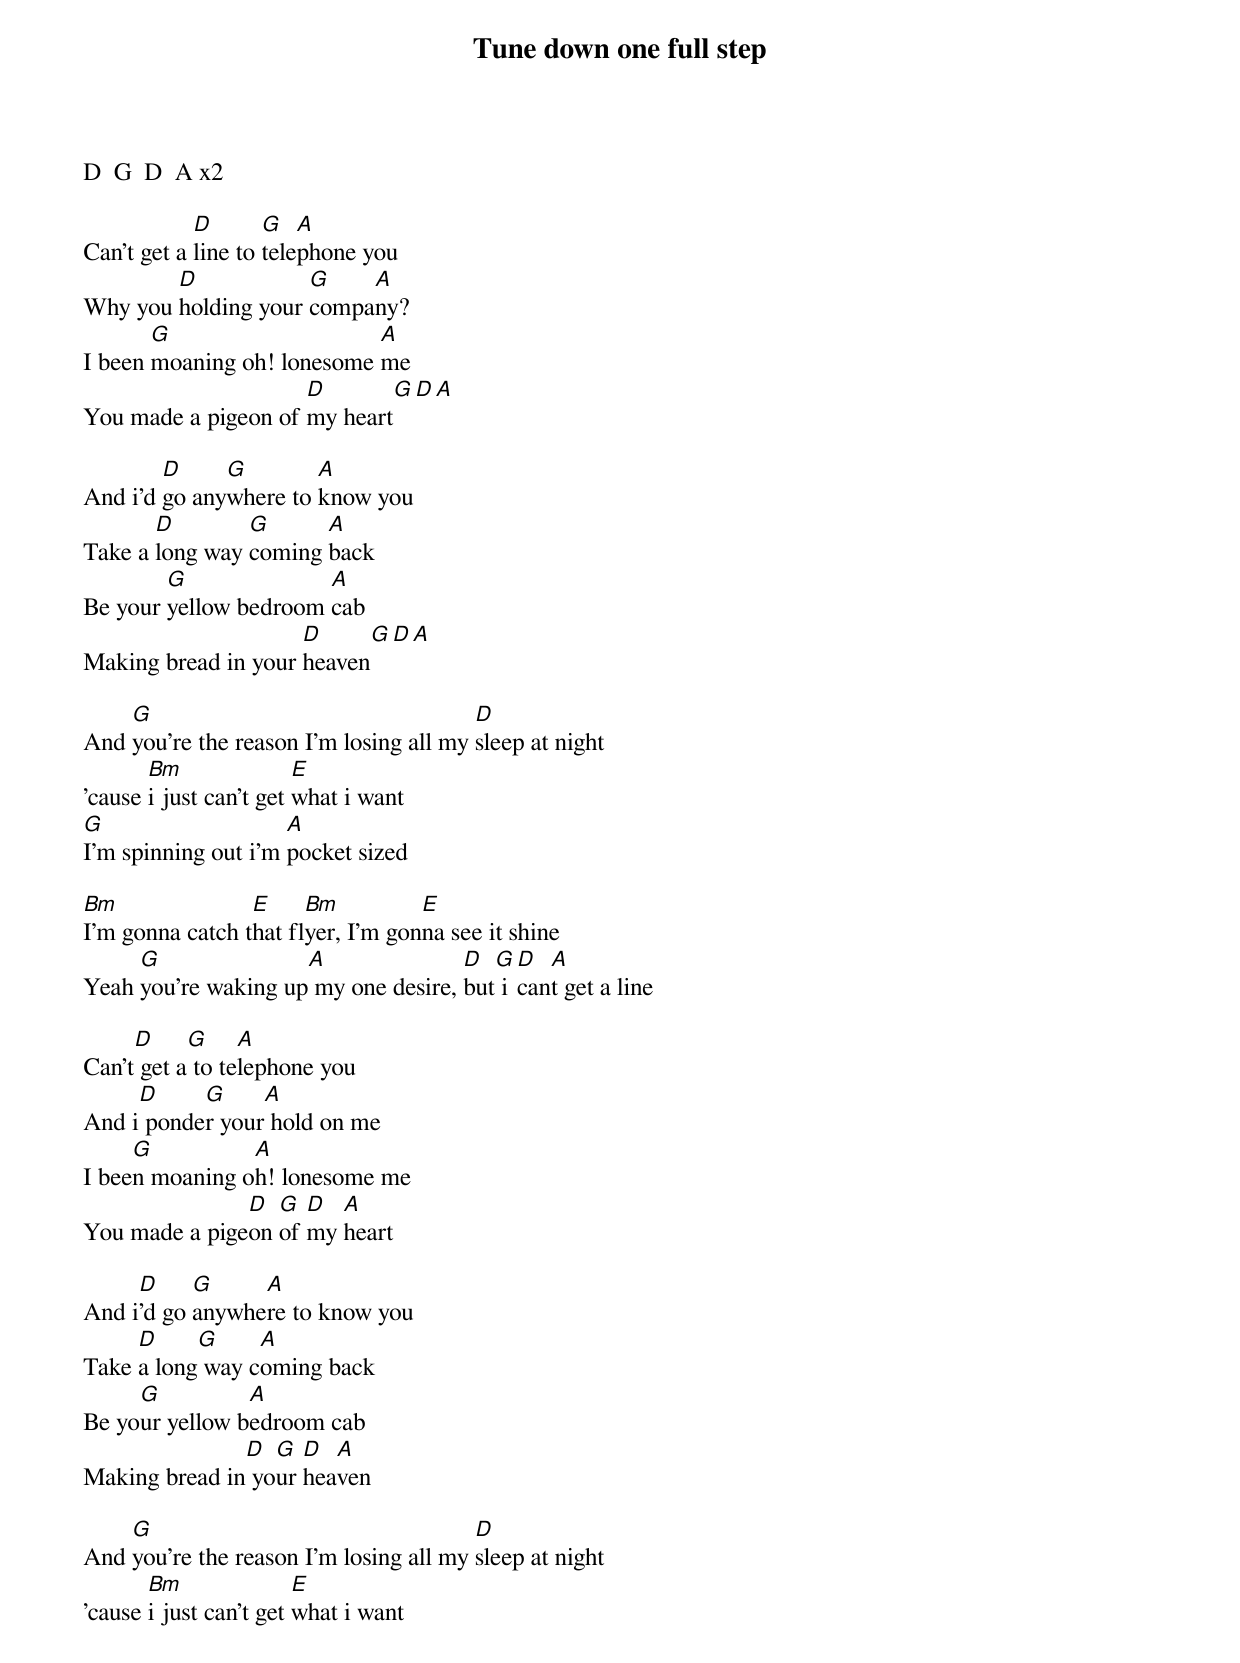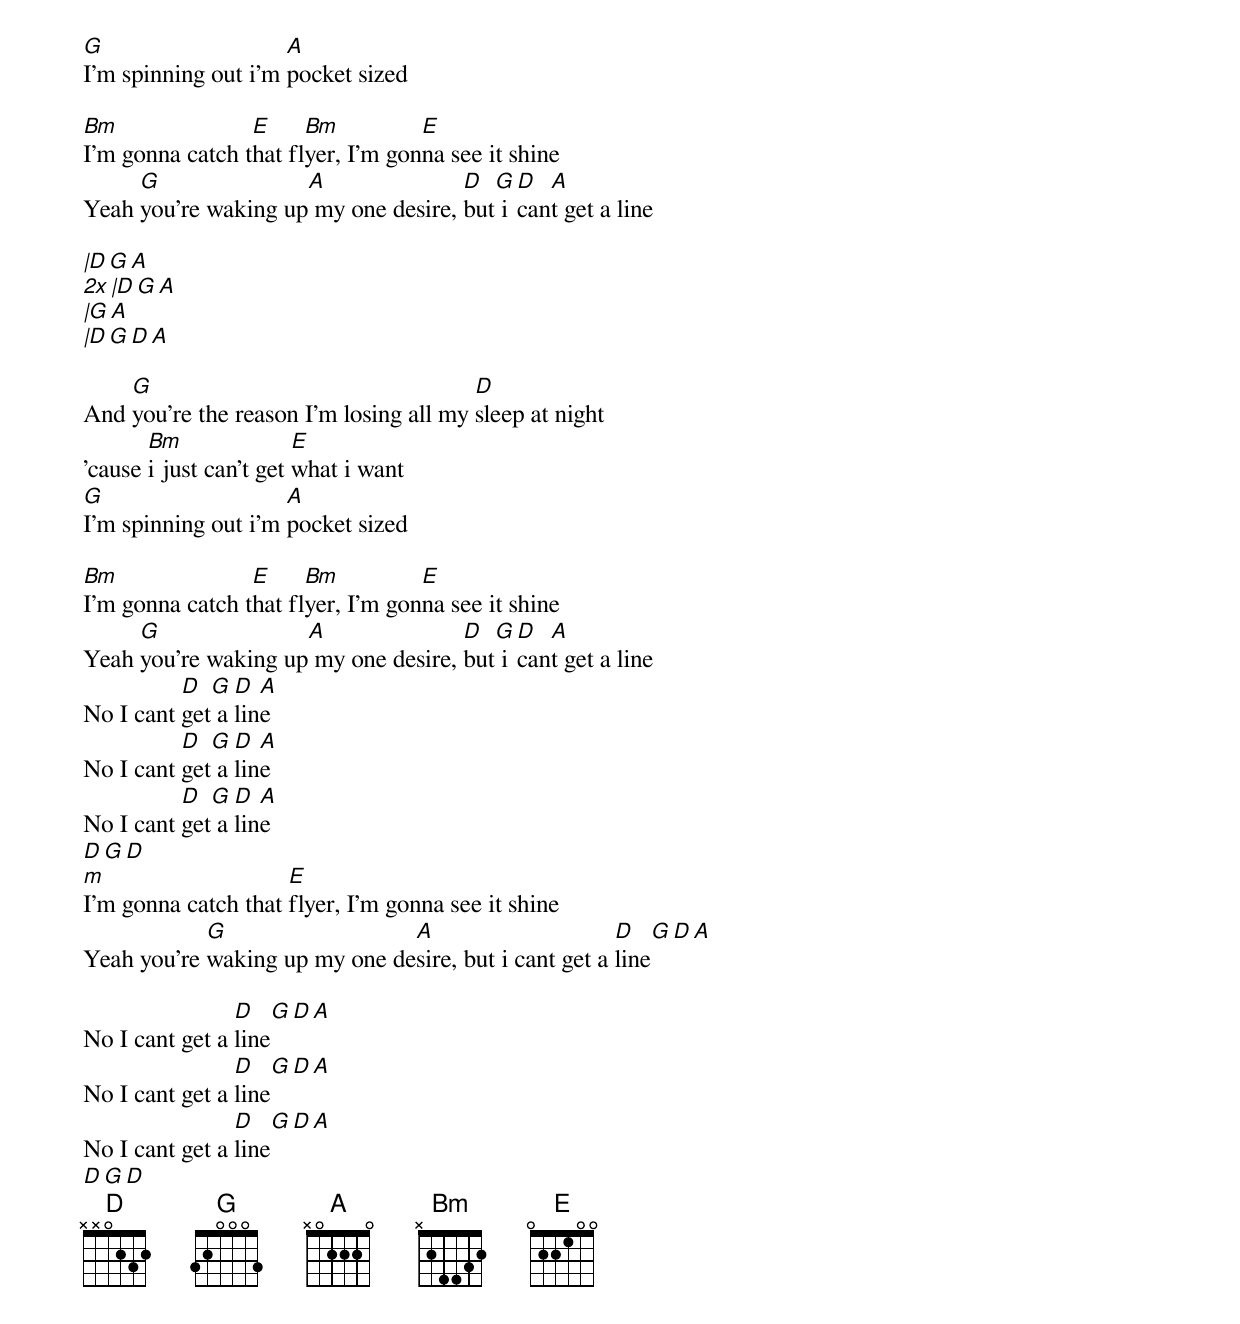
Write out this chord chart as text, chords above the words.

Tune down one full step

D  G  D  A x2

            D       G   A
Can't get a line to telephone you
        D            G    A
Why you holding your company?
       G                    A
I been moaning oh! lonesome me
                     D        G  D  A
You made a pigeon of my heart

        D     G        A
And i'd go anywhere to know you
       D        G      A
Take a long way coming back
        G              A
Be your yellow bedroom cab
                     D      G  D  A
Making bread in your heaven

    G                                   D
And you're the reason I'm losing all my sleep at night
       Bm               E
'cause i just can't get what i want
G                    A
I'm spinning out i'm pocket sized

Bm               E     Bm          E
I'm gonna catch that flyer, I'm gonna see it shine
     G               A               D  G  D  A
Yeah you're waking up my one desire, but i cant get a line

     D     G     A
Can't get a to telephone you
     D     G     A
And i ponder your hold on me
     G          A
I been moaning oh! lonesome me
               D  G  D  A
You made a pigeon of my heart

     D     G     A
And i'd go anywhere to know you
     D     G     A
Take a long way coming back
     G          A
Be your yellow bedroom cab
               D  G  D  A
Making bread in your heaven

    G                                   D
And you're the reason I'm losing all my sleep at night
       Bm               E
'cause i just can't get what i want
G                    A
I'm spinning out i'm pocket sized

Bm               E     Bm          E
I'm gonna catch that flyer, I'm gonna see it shine
     G               A               D  G  D  A
Yeah you're waking up my one desire, but i cant get a line

   |D  G  A
2x |D  G  A
   |G  A
   |D  G  D  A

    G                                   D
And you're the reason I'm losing all my sleep at night
       Bm               E
'cause i just can't get what i want
G                    A
I'm spinning out i'm pocket sized

Bm               E     Bm          E
I'm gonna catch that flyer, I'm gonna see it shine
     G               A               D  G  D  A
Yeah you're waking up my one desire, but i cant get a line
          D  G  D  A
No I cant get a line
          D  G  D  A
No I cant get a line
          D  G  D  A
No I cant get a line
D  G  D
m                    E
I'm gonna catch that flyer, I'm gonna see it shine
            G                  A                      D   G  D  A
Yeah you're waking up my one desire, but i cant get a line

                D   G  D  A
No I cant get a line
                D   G  D  A
No I cant get a line
                D   G  D  A
No I cant get a line
D  G  D
